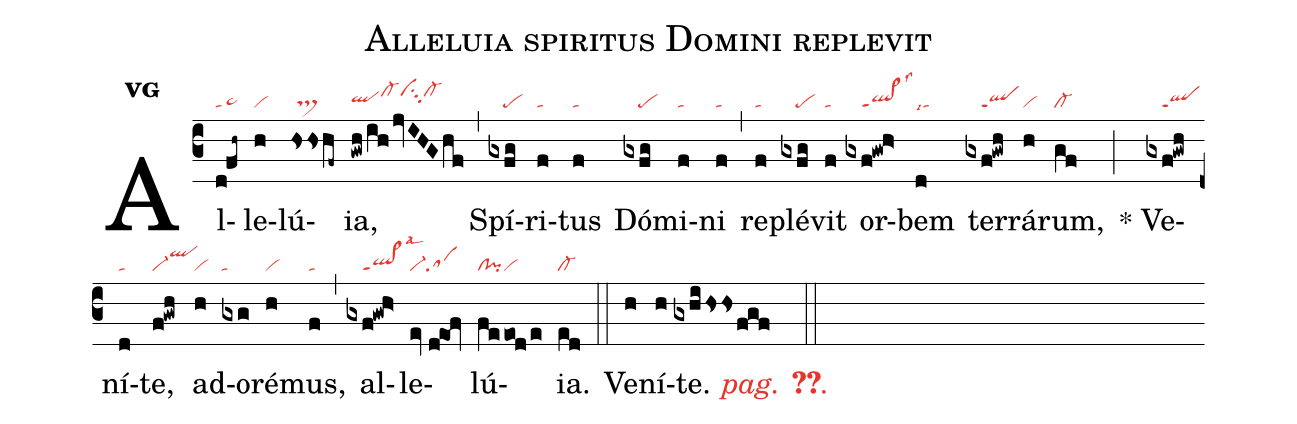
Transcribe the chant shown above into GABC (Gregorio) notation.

name:Alleluia spiritus Domini replevit;
office-part:in;
mode:5g;
nabc-lines:1;
%%
initial-style: 1;
name:Invitatorium;
mode: 5;
office-part: Invitatorium;
annotation: Inv.;
annotation: v;
nabc-lines:1;
%%
(c3) Al(d!fh~|ta/pe~hg)le(h|vi)lú(hsshf~|//ts>){ia},(gwhih/jvIHGhf|qlhhcl-hjvihjsu3cl-hj) (,) Spí(gxfg|////pe)ri(f|ta)tus(f|ta) Dó(gxfg|////pe)mi(f|ta)ni(f|ta) (,) re(f|ta)plé(gxfg|////pe)vit(f|ta) or(gxf!gw!h>|////ql>ppt1lss3)bem(d|talsi7) ter(gxf!gwh|////qlppt1)rá(h|vi)rum,(gf|cl-) (;)

<sp>*</sp> Ve(gxf!gwh|////qlppt1)ní(d|ta)te,(f!gwh|vi-qlhk) ad(h|vi)o(gxg|ta)ré(h|vi)mus,(f|ta) (,) al(gxf!gwh>|////ql>ppt1lsal3)le(ev//d@eof|vi-sa)lú(fe/eod/e|cl!pivi){ia}.(ed|cl-) (::)
<nlba>Ve(h)ní(h)t{e}. <c><i>pag. <v>\pageref{M-ORIP5g}</v>.</i></c></nlba>(gxhi/hssfgf ::)
